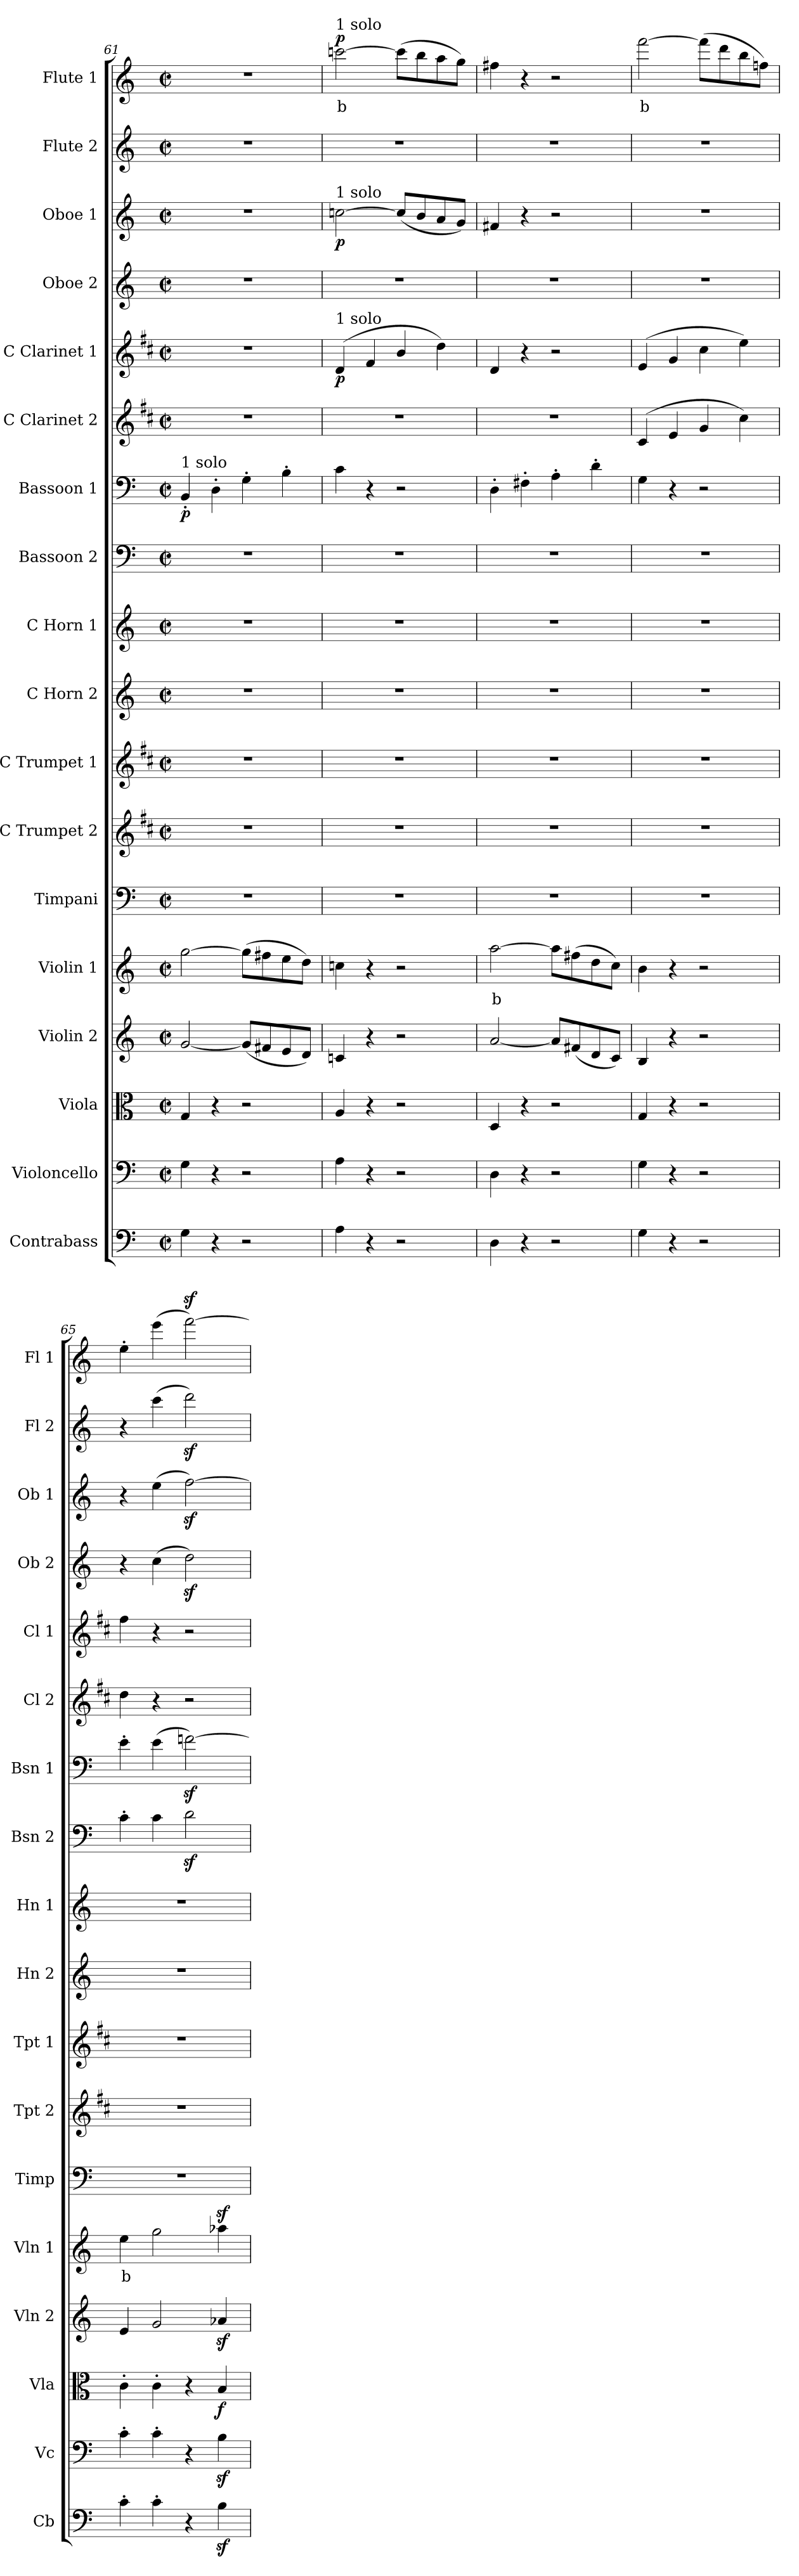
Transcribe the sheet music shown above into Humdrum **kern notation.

**kern	**kern	**kern	**dynam	**kern	**kern	**text	**kern	**kern	**kern	**kern	**kern	**kern	**kern	**dynam	**kern	**kern	**dynam	**kern	**kern	**dynam	**kern	**kern	**text	**dynam
*part18	*part17	*part16	*part16	*part15	*part14	*part14	*part13	*part12	*part11	*part10	*part9	*part8	*part7	*part7	*part6	*part5	*part5	*part4	*part3	*part3	*part2	*part1	*part1	*part1
*staff18	*staff17	*staff16	*staff16	*staff15	*staff14	*staff14	*staff13	*staff12	*staff11	*staff10	*staff9	*staff8	*staff7	*staff7	*staff6	*staff5	*staff5	*staff4	*staff3	*staff3	*staff2	*staff1	*staff1	*staff1
*I"Contrabass	*I"Violoncello	*I"Viola	*	*I"Violin 2	*I"Violin 1	*	*I"Timpani	*I"C Trumpet 2	*I"C Trumpet 1	*I"C Horn 2	*I"C Horn 1	*I"Bassoon 2	*I"Bassoon 1	*	*I"C Clarinet 2	*I"C Clarinet 1	*	*I"Oboe 2	*I"Oboe 1	*	*I"Flute 2	*I"Flute 1	*	*
*I'Cb	*I'Vc	*I'Vla	*	*I'Vln 2	*I'Vln 1	*	*I'Timp	*I'Tpt 2	*I'Tpt 1	*I'Hn 2	*I'Hn 1	*I'Bsn 2	*I'Bsn 1	*	*I'Cl 2	*I'Cl 1	*	*I'Ob 2	*I'Ob 1	*	*I'Fl 2	*I'Fl 1	*	*
!!LO:PB:g=z
*clefF4	*clefF4	*clefC3	*	*clefG2	*clefG2	*	*clefF4	*clefG2	*clefG2	*clefG2	*clefG2	*clefF4	*clefF4	*	*clefG2	*clefG2	*	*clefG2	*clefG2	*	*clefG2	*clefG2	*	*
*ITrd7c12	*	*	*	*	*	*	*	*ITrd1c2	*ITrd1c2	*ITrd7c12	*ITrd7c12	*	*	*	*ITrd1c2	*ITrd1c2	*	*	*	*	*	*	*	*
*k[]	*k[]	*k[]	*	*k[]	*k[]	*	*k[]	*k[]	*k[]	*k[]	*k[]	*k[]	*k[]	*	*k[]	*k[]	*	*k[]	*k[]	*	*k[]	*k[]	*	*
*M2/2	*M2/2	*M2/2	*	*M2/2	*M2/2	*	*M2/2	*M2/2	*M2/2	*M2/2	*M2/2	*M2/2	*M2/2	*	*M2/2	*M2/2	*	*M2/2	*M2/2	*	*M2/2	*M2/2	*	*
*met(c|)	*met(c|)	*met(c|)	*	*met(c|)	*met(c|)	*	*met(c|)	*met(c|)	*met(c|)	*met(c|)	*met(c|)	*met(c|)	*met(c|)	*	*met(c|)	*met(c|)	*	*met(c|)	*met(c|)	*	*met(c|)	*met(c|)	*	*
=61	=61	=61	=61	=61	=61	=61	=61	=61	=61	=61	=61	=61	=61	=61	=61	=61	=61	=61	=61	=61	=61	=61	=61	=61
!	!	!	!	!	!	!	!	!	!	!	!	!	!LO:TX:a:t=1 solo	!	!	!	!	!	!	!	!	!	!	!
!	!	!	!	!	!	!	!	!	!	!	!	!	!	!LO:DY:b	!	!	!	!	!	!	!	!	!	!
4GG\	4G\	4G/	.	[2g/	[2gg\	.	1r	1r	1r	1r	1r	1r	4BB'/	p	1r	1r	.	1r	1r	.	1r	1r	.	.
4r	4r	4r	.	.	.	.	.	.	.	.	.	.	4D'\	.	.	.	.	.	.	.	.	.	.	.
2r	2r	2r	.	(8g/L]	(8gg\L]	.	.	.	.	.	.	.	4G'\	.	.	.	.	.	.	.	.	.	.	.
.	.	.	.	8f#X/	8ff#X\	.	.	.	.	.	.	.	.	.	.	.	.	.	.	.	.	.	.	.
.	.	.	.	8e/	8ee\	.	.	.	.	.	.	.	4B'\	.	.	.	.	.	.	.	.	.	.	.
.	.	.	.	8d/J)	8dd\J)	.	.	.	.	.	.	.	.	.	.	.	.	.	.	.	.	.	.	.
=62	=62	=62	=62	=62	=62	=62	=62	=62	=62	=62	=62	=62	=62	=62	=62	=62	=62	=62	=62	=62	=62	=62	=62	=62
!	!	!	!	!	!	!	!	!	!	!	!	!	!	!	!	!	!	!	!	!	!	!LO:TX:a:t=1 solo	!	!
!	!	!	!	!	!	!	!	!	!	!	!	!	!	!	!	!	!	!	!LO:TX:a:t=1 solo	!	!	!	!	!
!	!	!	!	!	!	!	!	!	!	!	!	!	!	!	!	!LO:TX:a:t=1 solo	!	!	!	!	!	!	!	!
!	!	!	!	!	!	!	!	!	!	!	!	!	!	!	!	!	!LO:DY:b	!	!	!LO:DY:b	!	!	!LO:LY:b:color=#FF0000	!LO:DY:b
4AA\	4A\	4A/	.	4cn/	4ccn\	.	1r	1r	1r	1r	1r	1r	4c\	.	1r	(4c/	p	1r	[2ccn\	p	1r	[2cccn\	b	p
4r	4r	4r	.	4r	4r	.	.	.	.	.	.	.	4r	.	.	4e/	.	.	.	.	.	.	.	.
2r	2r	2r	.	2r	2r	.	.	.	.	.	.	.	2r	.	.	4a/	.	.	(8cc/L]	.	.	(8ccc\L]	.	.
.	.	.	.	.	.	.	.	.	.	.	.	.	.	.	.	.	.	.	8b/	.	.	8bb\	.	.
.	.	.	.	.	.	.	.	.	.	.	.	.	.	.	.	4cc\)	.	.	8a/	.	.	8aa\	.	.
.	.	.	.	.	.	.	.	.	.	.	.	.	.	.	.	.	.	.	8g/J)	.	.	8gg\J)	.	.
=63	=63	=63	=63	=63	=63	=63	=63	=63	=63	=63	=63	=63	=63	=63	=63	=63	=63	=63	=63	=63	=63	=63	=63	=63
!	!	!	!	!	!	!LO:LY:b:color=#FF0000	!	!	!	!	!	!	!	!	!	!	!	!	!	!	!	!	!	!
4DD\	4D\	4D/	.	[2a/	[2aa\	b	1r	1r	1r	1r	1r	1r	4D'\	.	1r	4c/	.	1r	4f#X/	.	1r	4ff#X\	.	.
4r	4r	4r	.	.	.	.	.	.	.	.	.	.	4F#X'\	.	.	4r	.	.	4r	.	.	4r	.	.
2r	2r	2r	.	8a/L]	8aa\L]	.	.	.	.	.	.	.	4A'\	.	.	2r	.	.	2r	.	.	2r	.	.
.	.	.	.	(8f#X/	(8ff#X\	.	.	.	.	.	.	.	.	.	.	.	.	.	.	.	.	.	.	.
.	.	.	.	8d/	8dd\	.	.	.	.	.	.	.	4d'\	.	.	.	.	.	.	.	.	.	.	.
.	.	.	.	8c/J)	8cc\J)	.	.	.	.	.	.	.	.	.	.	.	.	.	.	.	.	.	.	.
=64	=64	=64	=64	=64	=64	=64	=64	=64	=64	=64	=64	=64	=64	=64	=64	=64	=64	=64	=64	=64	=64	=64	=64	=64
!	!	!	!	!	!	!	!	!	!	!	!	!	!	!	!	!	!	!	!	!	!	!	!LO:LY:b:color=#FF0000	!
4GG\	4G\	4G/	.	4B/	4b\	.	1r	1r	1r	1r	1r	1r	4G\	.	(4B/	(4d/	.	1r	1r	.	1r	[2fff\	b	.
4r	4r	4r	.	4r	4r	.	.	.	.	.	.	.	4r	.	4d/	4f/	.	.	.	.	.	.	.	.
2r	2r	2r	.	2r	2r	.	.	.	.	.	.	.	2r	.	4f/	4b\	.	.	.	.	.	(8fff\L]	.	.
.	.	.	.	.	.	.	.	.	.	.	.	.	.	.	.	.	.	.	.	.	.	8ddd\	.	.
.	.	.	.	.	.	.	.	.	.	.	.	.	.	.	4b\)	4dd\)	.	.	.	.	.	8bb\	.	.
.	.	.	.	.	.	.	.	.	.	.	.	.	.	.	.	.	.	.	.	.	.	8ffn\J)	.	.
=65	=65	=65	=65	=65	=65	=65	=65	=65	=65	=65	=65	=65	=65	=65	=65	=65	=65	=65	=65	=65	=65	=65	=65	=65
!	!	!	!	!	!	!LO:LY:b:color=#FF0000	!	!	!	!	!	!	!	!	!	!	!	!	!	!	!	!	!	!
4C'\	4c'\	4c'\	.	4e/	4ee\	b	1r	1r	1r	1r	1r	4c'\	4e'\	.	4cc\	4ee\	.	4r	4r	.	4r	4ee'\	.	.
4C'\	4c'\	4c'\	.	2g/	2gg\	.	.	.	.	.	.	4c\	(4e\	.	4r	4r	.	(4cc\	(4ee\	.	(4ccc\	(4eee\	.	.
4r	4r	4r	.	.	.	.	.	.	.	.	.	2dz<\	[2fnz<\)	.	2r	2r	.	2ddz<\)	[2ffz<\)	.	2dddz<\)	[2fffz<\)	.	.
!	!	!	!LO:DY:b	!	!	!	!	!	!	!	!	!	!	!	!	!	!	!	!	!	!	!	!	!
4BBz<\	4Bz<\	4B/	f	4a-Xz</	4aa-Xz<\	.	.	.	.	.	.	.	.	.	.	.	.	.	.	.	.	.	.	.
=	=	=	=	=	=	=	=	=	=	=	=	=	=	=	=	=	=	=	=	=	=	=	=	=
*-	*-	*-	*-	*-	*-	*-	*-	*-	*-	*-	*-	*-	*-	*-	*-	*-	*-	*-	*-	*-	*-	*-	*-	*-
